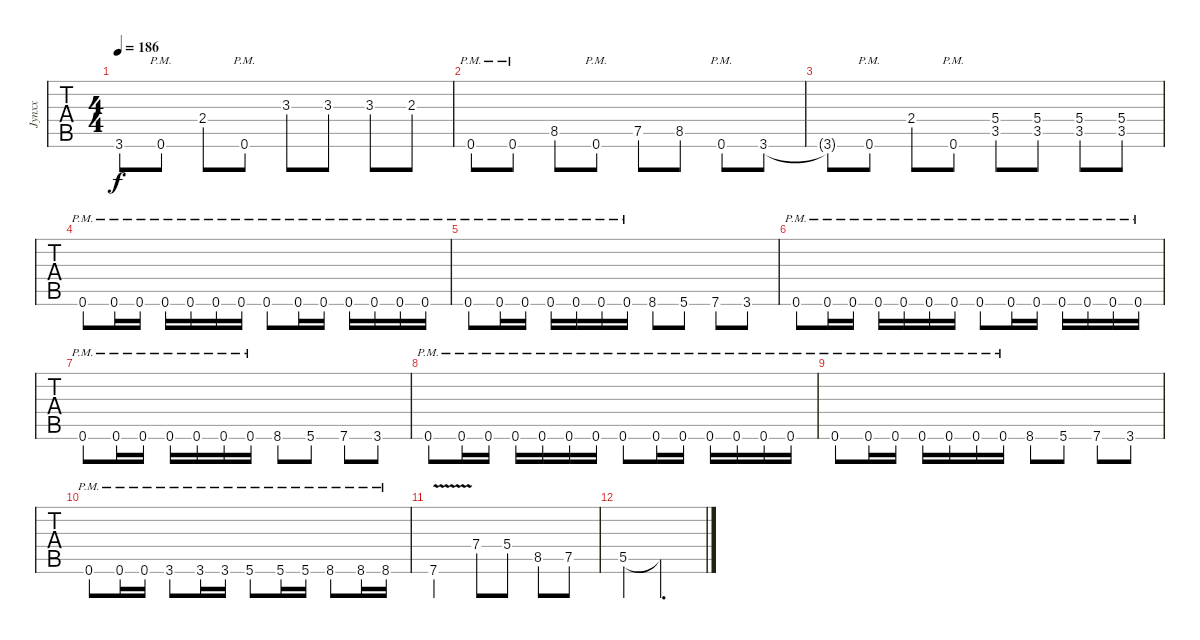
\track ("Jynxx" "Jynxx") {instrument distortionguitar}
\staff {tabs}
\tuning (Eb4 Bb3 Gb3 Db3 Ab2 Db2) {hide}
\ts (4 4)
\tempo 186
\clef g2
\ks c
3.6{t}.8{dy f} 0.6{pm}.8 2.4.8 0.6{pm}.8 3.3.8 3.3.8 3.3.8 2.3.8 |
0.6{pm}.8 0.6{pm}.8 8.5.8 0.6{pm}.8 7.5.8 8.5.8 0.6{pm}.8 3.6.8 |
3.6{t}.8 0.6{pm}.8 2.4.8 0.6{pm}.8 (5.4 3.5).8 (5.4 3.5).8 (5.4 3.5).8 (5.4 3.5).8 |
0.6{pm}.8 0.6{pm}.16 0.6{pm}.16 0.6{pm}.16 0.6{pm}.16 0.6{pm}.16 0.6{pm}.16 0.6{pm}.8 0.6{pm}.16 0.6{pm}.16 0.6{pm}.16 0.6{pm}.16 0.6{pm}.16 0.6{pm}.16 |
0.6{pm}.8 0.6{pm}.16 0.6{pm}.16 0.6{pm}.16 0.6{pm}.16 0.6{pm}.16 0.6{pm}.16 8.6.8 5.6.8 7.6.8 3.6.8 |
0.6{pm}.8 0.6{pm}.16 0.6{pm}.16 0.6{pm}.16 0.6{pm}.16 0.6{pm}.16 0.6{pm}.16 0.6{pm}.8 0.6{pm}.16 0.6{pm}.16 0.6{pm}.16 0.6{pm}.16 0.6{pm}.16 0.6{pm}.16 |
0.6{pm}.8 0.6{pm}.16 0.6{pm}.16 0.6{pm}.16 0.6{pm}.16 0.6{pm}.16 0.6{pm}.16 8.6.8 5.6.8 7.6.8 3.6.8 |
0.6{pm}.8 0.6{pm}.16 0.6{pm}.16 0.6{pm}.16 0.6{pm}.16 0.6{pm}.16 0.6{pm}.16 0.6{pm}.8 0.6{pm}.16 0.6{pm}.16 0.6{pm}.16 0.6{pm}.16 0.6{pm}.16 0.6{pm}.16 |
0.6{pm}.8 0.6{pm}.16 0.6{pm}.16 0.6{pm}.16 0.6{pm}.16 0.6{pm}.16 0.6{pm}.16 8.6.8 5.6.8 7.6.8 3.6.8 |
0.6{pm}.8 0.6{pm}.16 0.6{pm}.16 3.6{pm}.8 3.6{pm}.16 3.6{pm}.16 5.6{pm}.8 5.6{pm}.16 5.6{pm}.16 8.6{pm}.8 8.6{pm}.16 8.6{pm}.16 |
7.6{v}.2 7.4.8 5.4.8 8.5.8 7.5.8 |
5.5.4 5.5{t}.2{d}
